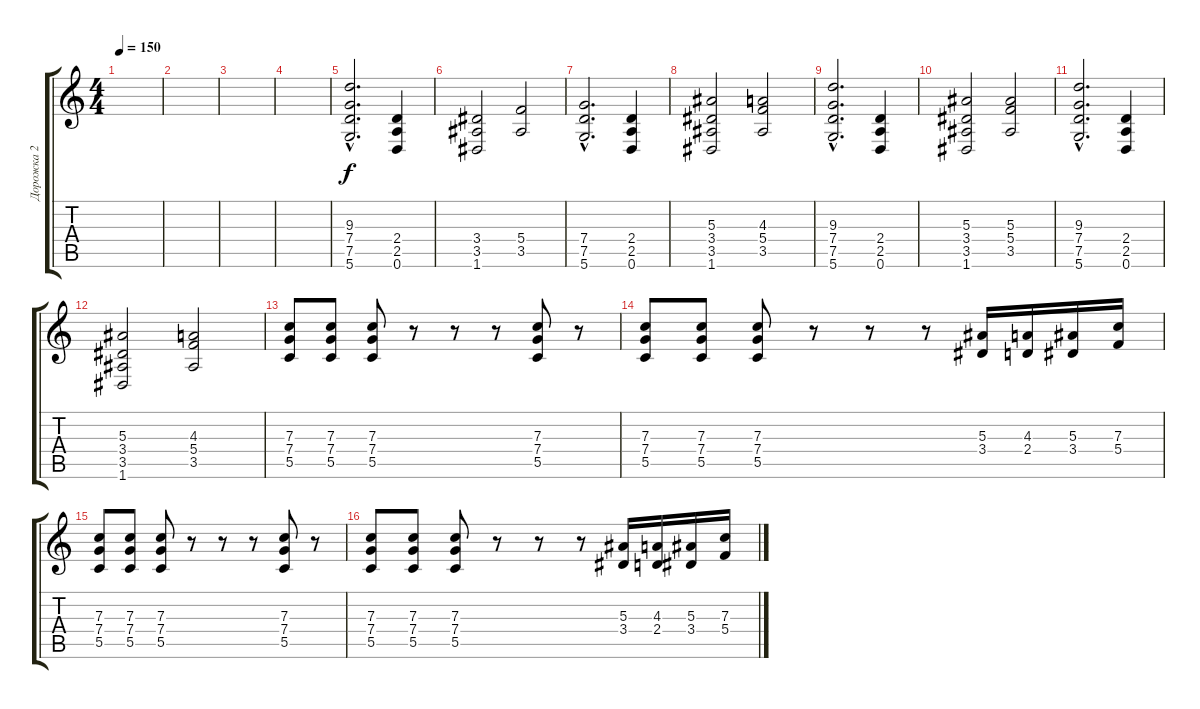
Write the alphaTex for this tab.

\track ("Дорожка 2" "Дорожка 2") {instrument overdrivenguitar}
\staff {score tabs}
\tuning (D4 A3 F3 C3 G2 D2) {hide}
\ts (4 4)
\tempo 150
\clef g2
\ks c
|
|
|
|
(9.3{hac} 7.4{hac} 7.5{hac} 5.6{hac}).2{d} (2.4 2.5 0.6).4 |
(3.4 3.5 1.6).2 (5.4 3.5).2 |
(7.4{hac} 7.5{hac} 5.6{hac}).2{d} (2.4 2.5 0.6).4 |
(5.3 3.4 3.5 1.6).2 (4.3 5.4 3.5).2 |
(9.3{hac} 7.4{hac} 7.5{hac} 5.6{hac}).2{d} (2.4 2.5 0.6).4 |
(5.3 3.4 3.5 1.6).2 (5.3 5.4 3.5).2 |
(9.3{hac} 7.4{hac} 7.5{hac} 5.6{hac}).2{d} (2.4 2.5 0.6).4 |
(5.3 3.4 3.5 1.6).2 (4.3 5.4 3.5).2 |
(7.3 7.4 5.5).8 (7.3 7.4 5.5).8 (7.3 7.4 5.5).8 r.8 r.8 r.8 (7.3 7.4 5.5).8 r.8 |
(7.3 7.4 5.5).8 (7.3 7.4 5.5).8 (7.3 7.4 5.5).8 r.8 r.8 r.8 (5.3 3.4).16 (4.3 2.4).16 (5.3 3.4).16 (7.3 5.4).16 |
(7.3 7.4 5.5).8 (7.3 7.4 5.5).8 (7.3 7.4 5.5).8 r.8 r.8 r.8 (7.3 7.4 5.5).8 r.8 |
(7.3 7.4 5.5).8 (7.3 7.4 5.5).8 (7.3 7.4 5.5).8 r.8 r.8 r.8 (5.3 3.4).16 (4.3 2.4).16 (5.3 3.4).16 (7.3 5.4).16
